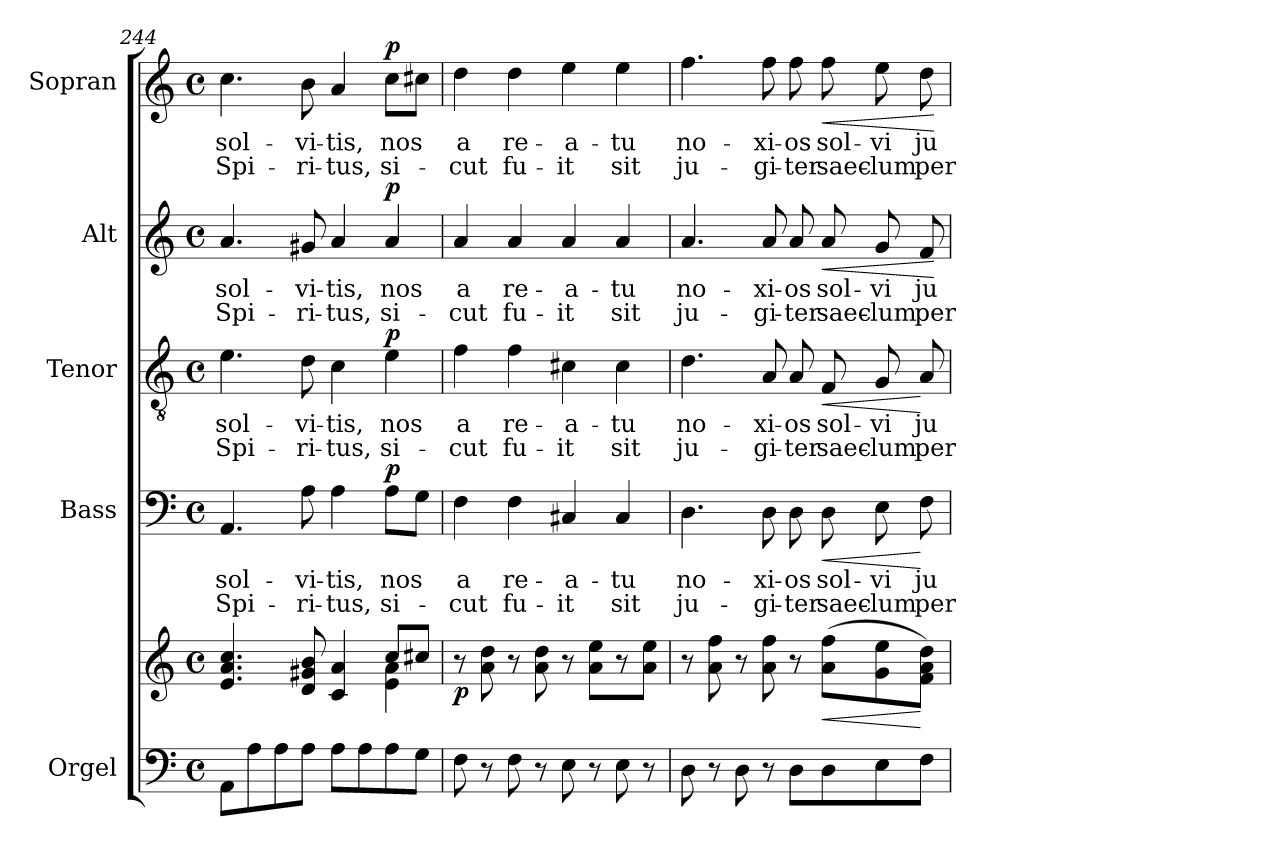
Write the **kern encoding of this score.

**kern	**kern	**dynam	**kern	**text	**text	**dynam	**kern	**text	**text	**dynam	**kern	**text	**text	**dynam	**kern	**text	**text	**dynam
*part5	*part5	*part5	*part4	*part4	*part4	*part4	*part3	*part3	*part3	*part3	*part2	*part2	*part2	*part2	*part1	*part1	*part1	*part1
*staff6	*staff5	*staff5/6	*staff4	*staff4	*staff4	*staff4	*staff3	*staff3	*staff3	*staff3	*staff2	*staff2	*staff2	*staff2	*staff1	*staff1	*staff1	*staff1
*I"Orgel	*	*	*I"Bass	*	*	*	*I"Tenor	*	*	*	*I"Alt	*	*	*	*I"Sopran	*	*	*
*I'Org.	*	*	*I'B.	*	*	*	*I'T.	*	*	*	*I'A.	*	*	*	*I'S.	*	*	*
*clefF4	*clefG2	*	*clefF4	*	*	*	*clefGv2	*	*	*	*clefG2	*	*	*	*clefG2	*	*	*
*k[]	*k[]	*	*k[]	*	*	*	*k[]	*	*	*	*k[]	*	*	*	*k[]	*	*	*
*C:	*C:	*	*C:	*	*	*	*C:	*	*	*	*C:	*	*	*	*C:	*	*	*
*M4/4	*M4/4	*	*M4/4	*	*	*	*M4/4	*	*	*	*M4/4	*	*	*	*M4/4	*	*	*
*met(c)	*met(c)	*	*met(c)	*	*	*	*met(c)	*	*	*	*met(c)	*	*	*	*met(c)	*	*	*
=244	=244	=244	=244	=244	=244	=244	=244	=244	=244	=244	=244	=244	=244	=244	=244	=244	=244	=244
*	*^	*	*	*	*	*	*	*	*	*	*	*	*	*	*	*	*	*
!	!	!	!	!	!LO:LY:b	!LO:LY:b	!	!	!LO:LY:b	!LO:LY:b	!	!	!LO:LY:b	!LO:LY:b	!	!	!LO:LY:b	!LO:LY:b	!
8AA\L	4.e/ 4.a/ 4.cc/	2.ryy	.	4.AA/	sol-	Spi-	.	4.e\	sol-	Spi-	.	4.a/	sol-	Spi-	.	4.cc\	sol-	Spi-	.
8A\	.	.	.	.	.	.	.	.	.	.	.	.	.	.	.	.	.	.	.
8A\	.	.	.	.	.	.	.	.	.	.	.	.	.	.	.	.	.	.	.
!	!	!	!	!	!LO:LY:b	!LO:LY:b	!	!	!LO:LY:b	!LO:LY:b	!	!	!LO:LY:b	!LO:LY:b	!	!	!LO:LY:b	!LO:LY:b	!
8A\J	8d/ 8g#X/ 8b/	.	.	8A\	-vi-	-ri-	.	8d\	-vi-	-ri-	.	8g#X/	-vi-	-ri-	.	8b\	-vi-	-ri-	.
!	!	!	!	!	!LO:LY:b	!LO:LY:b	!	!	!LO:LY:b	!LO:LY:b	!	!	!LO:LY:b	!LO:LY:b	!	!	!LO:LY:b	!LO:LY:b	!
8A\L	4c/ 4a/	.	.	4A\	-tis,	-tus,	.	4c\	-tis,	-tus,	.	4a/	-tis,	-tus,	.	4a/	-tis,	-tus,	.
8A\	.	.	.	.	.	.	.	.	.	.	.	.	.	.	.	.	.	.	.
!	!	!	!	!	!LO:LY:b	!LO:LY:b	!LO:DY:a	!	!LO:LY:b	!LO:LY:b	!LO:DY:a	!	!LO:LY:b	!LO:LY:b	!LO:DY:a	!	!LO:LY:b	!LO:LY:b	!LO:DY:a
8A\	8cc/L	4e\ 4a\	.	8A\L	nos	si-	p	4e\	nos	si-	p	4a/	nos	si-	p	8cc\L	nos	si-	p
8G\J	8cc#X/J	.	.	8G\J	.	.	.	.	.	.	.	.	.	.	.	8cc#X\J	.	.	.
*	*v	*v	*	*	*	*	*	*	*	*	*	*	*	*	*	*	*	*	*
!!LO:PB:g=z
=245	=245	=245	=245	=245	=245	=245	=245	=245	=245	=245	=245	=245	=245	=245	=245	=245	=245	=245
!	!	!LO:DY:b	!	!LO:LY:b	!LO:LY:b	!	!	!LO:LY:b	!LO:LY:b	!	!	!LO:LY:b	!LO:LY:b	!	!	!LO:LY:b	!LO:LY:b	!
8F\	8r	p	4F\	a	-cut	.	4f\	a	-cut	.	4a/	a	-cut	.	4dd\	a	-cut	.
8r	8a\ 8dd\	.	.	.	.	.	.	.	.	.	.	.	.	.	.	.	.	.
!	!	!	!	!LO:LY:b	!LO:LY:b	!	!	!LO:LY:b	!LO:LY:b	!	!	!LO:LY:b	!LO:LY:b	!	!	!LO:LY:b	!LO:LY:b	!
8F\	8r	.	4F\	re-	fu-	.	4f\	re-	fu-	.	4a/	re-	fu-	.	4dd\	re-	fu-	.
8r	8a\ 8dd\	.	.	.	.	.	.	.	.	.	.	.	.	.	.	.	.	.
!	!	!	!	!LO:LY:b	!LO:LY:b	!	!	!LO:LY:b	!LO:LY:b	!	!	!LO:LY:b	!LO:LY:b	!	!	!LO:LY:b	!LO:LY:b	!
8E\	8r	.	4C#X/	-a-	-it	.	4c#X\	-a-	-it	.	4a/	-a-	-it	.	4ee\	-a-	-it	.
8r	8a\ 8ee\L	.	.	.	.	.	.	.	.	.	.	.	.	.	.	.	.	.
!	!	!	!	!LO:LY:b	!LO:LY:b	!	!	!LO:LY:b	!LO:LY:b	!	!	!LO:LY:b	!LO:LY:b	!	!	!LO:LY:b	!LO:LY:b	!
8E\	8r	.	4C#/	-tu	sit	.	4c#\	-tu	sit	.	4a/	-tu	sit	.	4ee\	-tu	sit	.
8r	8a\ 8ee\J	.	.	.	.	.	.	.	.	.	.	.	.	.	.	.	.	.
=246	=246	=246	=246	=246	=246	=246	=246	=246	=246	=246	=246	=246	=246	=246	=246	=246	=246	=246
!	!	!	!	!LO:LY:b	!LO:LY:b	!	!	!LO:LY:b	!LO:LY:b	!	!	!LO:LY:b	!LO:LY:b	!	!	!LO:LY:b	!LO:LY:b	!
8D\	8r	.	4.D\	no-	ju-	.	4.d\	no-	ju-	.	4.a/	no-	ju-	.	4.ff\	no-	ju-	.
8r	8a\ 8ff\	.	.	.	.	.	.	.	.	.	.	.	.	.	.	.	.	.
8D\	8r	.	.	.	.	.	.	.	.	.	.	.	.	.	.	.	.	.
!	!	!	!	!LO:LY:b	!LO:LY:b	!	!	!LO:LY:b	!LO:LY:b	!	!	!LO:LY:b	!LO:LY:b	!	!	!LO:LY:b	!LO:LY:b	!
8r	8a\ 8ff\	.	8D\	-xi-	-gi-	.	8A/	-xi-	-gi-	.	8a/	-xi-	-gi-	.	8ff\	-xi-	-gi-	.
!	!	!	!	!LO:LY:b	!LO:LY:b	!	!	!LO:LY:b	!LO:LY:b	!	!	!LO:LY:b	!LO:LY:b	!	!	!LO:LY:b	!LO:LY:b	!
8D\L	8r	.	8D\	-os	-ter	.	8A/	-os	-ter	.	8a/	-os	-ter	.	8ff\	-os	-ter	.
!	!	!LO:HP:b	!	!LO:LY:b	!LO:LY:b	!LO:HP:b	!	!LO:LY:b	!LO:LY:b	!LO:HP:b	!	!LO:LY:b	!LO:LY:b	!LO:HP:b	!	!LO:LY:b	!LO:LY:b	!LO:HP:b
8D\	(>8a\ 8ff\L	<	8D\	sol-	saec-	<	8F/	sol-	saec-	<	8a/	sol-	saec-	<	8ff\	sol-	saec-	<
!	!	!	!	!LO:LY:b	!LO:LY:b	!	!	!LO:LY:b	!LO:LY:b	!	!	!LO:LY:b	!LO:LY:b	!	!	!LO:LY:b	!LO:LY:b	!
8E\	8g\ 8ee\	.	8E\	-vi	-lum	.	8G/	-vi	-lum	.	8g/	-vi	-lum	.	8ee\	-vi	-lum	.
!	!	!	!	!LO:LY:b	!LO:LY:b	!	!	!LO:LY:b	!LO:LY:b	!	!	!LO:LY:b	!LO:LY:b	!	!	!LO:LY:b	!LO:LY:b	!
8F\J	8f\ 8a\ 8dd\J)	[	8F\	ju-	per	[	8A/	ju-	per	[	8f/	ju-	per	.	8dd\	ju-	per	.
.	.	.	.	.	.	.	.	.	.	.	.	.	.	[	.	.	.	[
=	=	=	=	=	=	=	=	=	=	=	=	=	=	=	=	=	=	=
*-	*-	*-	*-	*-	*-	*-	*-	*-	*-	*-	*-	*-	*-	*-	*-	*-	*-	*-
